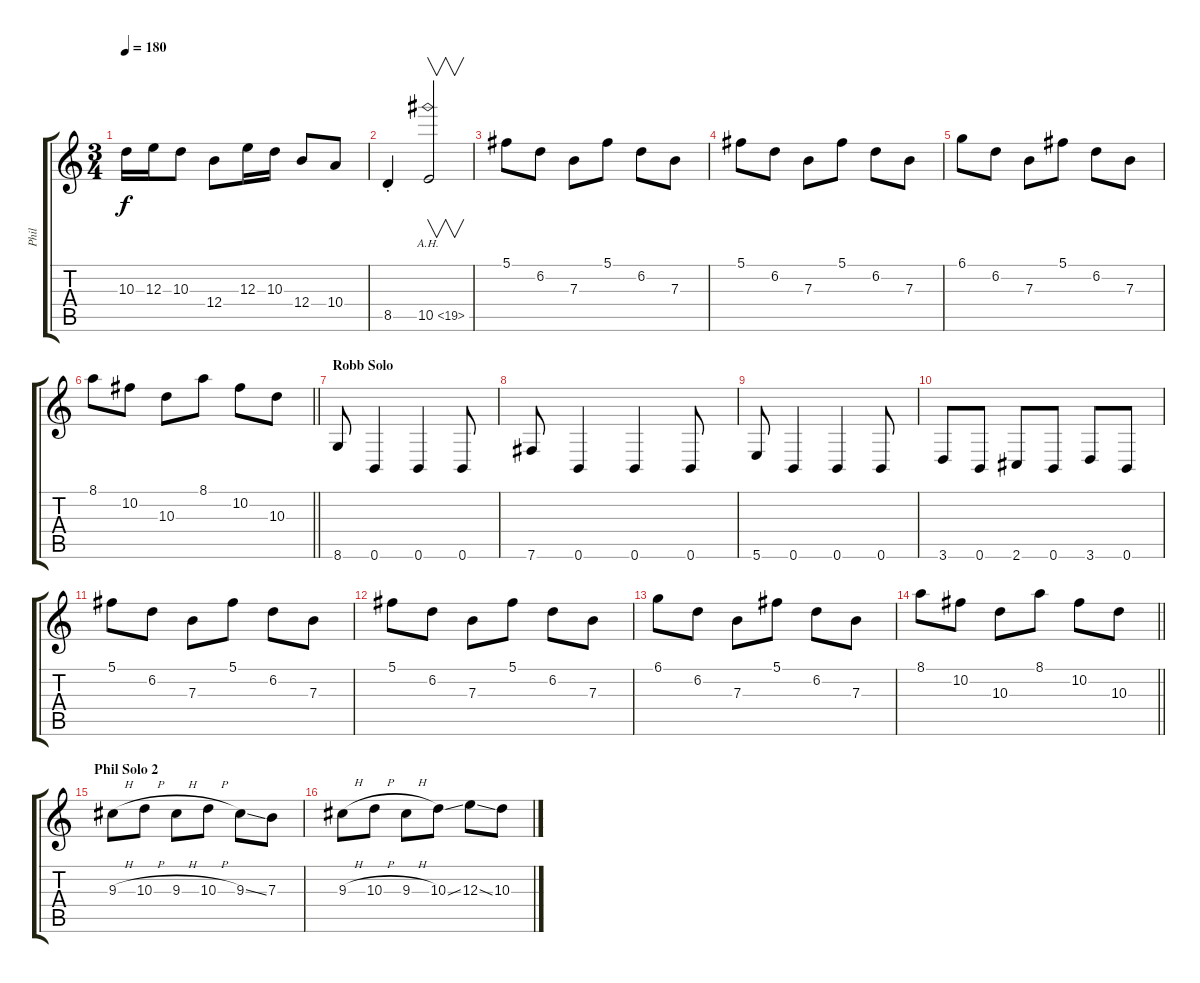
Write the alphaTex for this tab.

\track ("Phil" "Phil") {instrument distortionguitar}
\staff {score tabs}
\tuning (Db4 Ab3 E3 B2 Gb2 B1) {hide}
\ts (3 4)
\tempo 180
\clef g2
\ks c
10.3.16{dy f} 12.3.16 10.3.8 12.4.8 12.3.16 10.3.16 12.4.8 10.4.8 |
8.5{st}.4 10.5{ah 9}.2{v} |
5.1.8 6.2.8 7.3.8 5.1.8 6.2.8 7.3.8 |
5.1.8 6.2.8 7.3.8 5.1.8 6.2.8 7.3.8 |
6.1.8 6.2.8 7.3.8 5.1.8 6.2.8 7.3.8 |
\barLineRight lightlight
8.1.8 10.2.8 10.3.8 8.1.8 10.2.8 10.3.8 |
\section ("" "Robb Solo")
8.6.8 0.6.4 0.6.4 0.6.8 |
7.6.8 0.6.4 0.6.4 0.6.8 |
5.6.8 0.6.4 0.6.4 0.6.8 |
3.6.8 0.6.8 2.6.8 0.6.8 3.6.8 0.6.8 |
5.1.8 6.2.8 7.3.8 5.1.8 6.2.8 7.3.8 |
5.1.8 6.2.8 7.3.8 5.1.8 6.2.8 7.3.8 |
6.1.8 6.2.8 7.3.8 5.1.8 6.2.8 7.3.8 |
\barLineRight lightlight
8.1.8 10.2.8 10.3.8 8.1.8 10.2.8 10.3.8 |
\section ("" "Phil Solo 2")
9.3{h}.8 10.3{h}.8 9.3{h}.8 10.3{h}.8 9.3{ss}.8 7.3.8 |
9.3{h}.8 10.3{h}.8 9.3{h}.8 10.3{ss}.8 12.3{ss}.8 10.3.8
